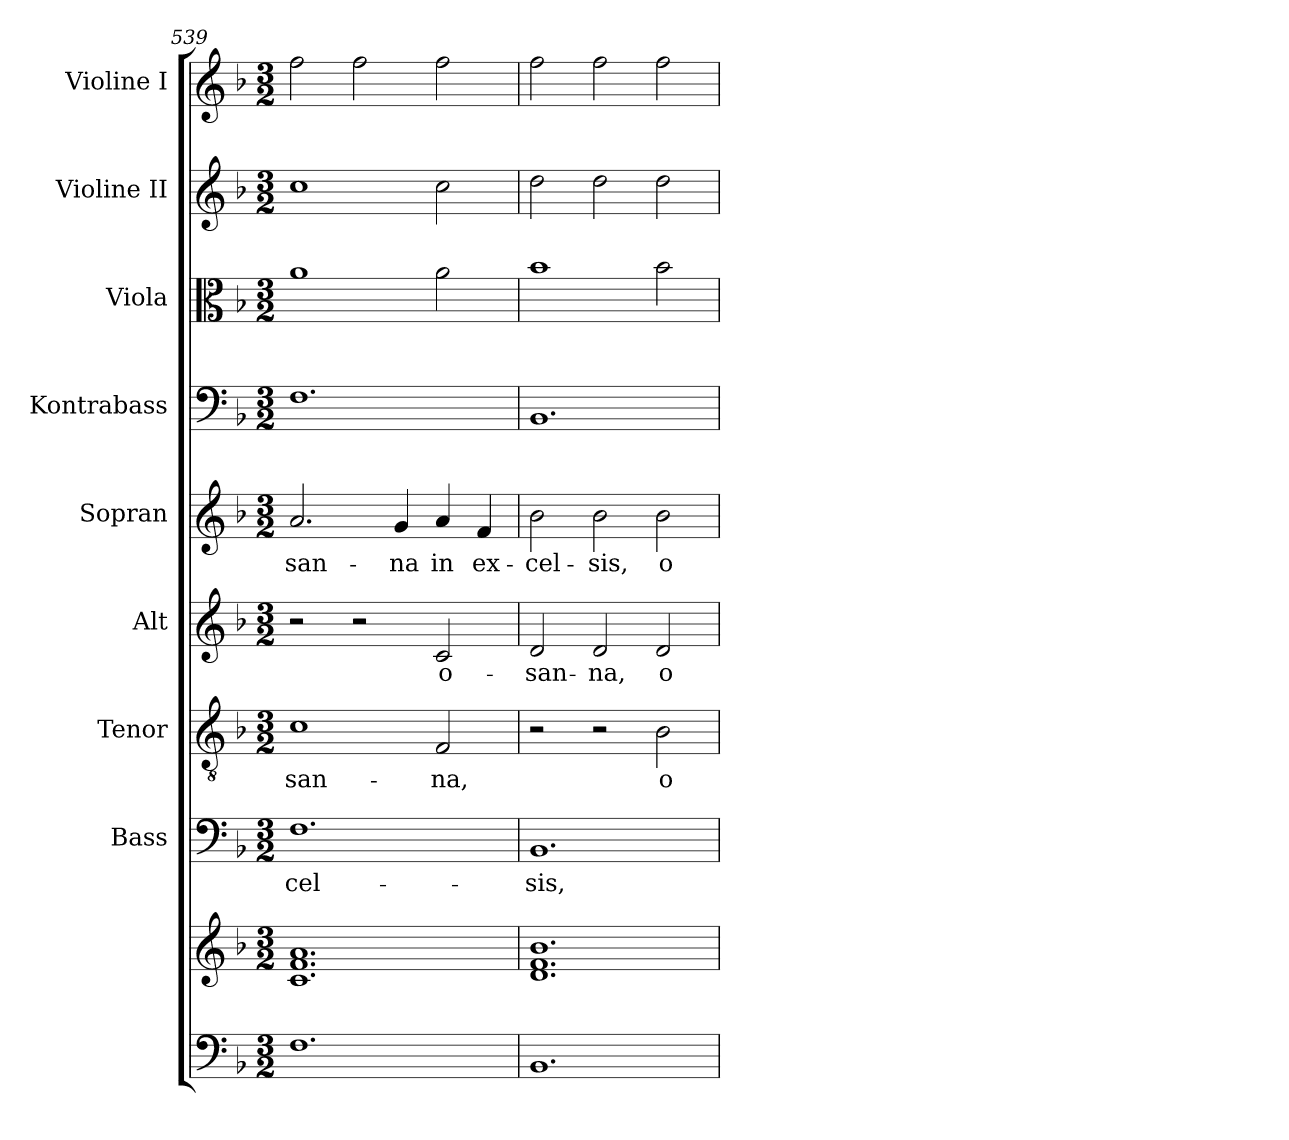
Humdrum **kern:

**kern	**kern	**kern	**text	**kern	**text	**kern	**text	**kern	**text	**kern	**kern	**kern	**kern
*part9	*part9	*part8	*part8	*part7	*part7	*part6	*part6	*part5	*part5	*part4	*part3	*part2	*part1
*staff10	*staff9	*staff8	*staff8	*staff7	*staff7	*staff6	*staff6	*staff5	*staff5	*staff4	*staff3	*staff2	*staff1
*	*	*I"Bass	*	*I"Tenor	*	*I"Alt	*	*I"Sopran	*	*I"Kontrabass	*I"Viola	*I"Violine II	*I"Violine I
*	*	*I'B.	*	*I'T.	*	*I'A.	*	*I'S.	*	*I'Kb.	*I'Vla.	*I'Vl. II	*I'Vl. I
!!LO:PB:g=z
*clefF4	*clefG2	*clefF4	*	*clefGv2	*	*clefG2	*	*clefG2	*	*clefF4	*clefC3	*clefG2	*clefG2
*	*	*	*	*	*	*	*	*	*	*ITrd7c12	*	*	*
*k[b-]	*k[b-]	*k[b-]	*	*k[b-]	*	*k[b-]	*	*k[b-]	*	*k[b-]	*k[b-]	*k[b-]	*k[b-]
*F:	*F:	*F:	*	*F:	*	*F:	*	*F:	*	*F:	*F:	*F:	*F:
*M3/2	*M3/2	*M3/2	*	*M3/2	*	*M3/2	*	*M3/2	*	*M3/2	*M3/2	*M3/2	*M3/2
=539	=539	=539	=539	=539	=539	=539	=539	=539	=539	=539	=539	=539	=539
!	!	!	!LO:LY:b	!	!LO:LY:b	!	!	!	!LO:LY:b	!	!	!	!
1.F	1.c 1.f 1.a	1.F	-cel-	1c	-san-	2r	.	2.a/	-san-	1.FF	1a	1cc	2ff\
.	.	.	.	.	.	2r	.	.	.	.	.	.	2ff\
!	!	!	!	!	!	!	!	!	!LO:LY:b	!	!	!	!
.	.	.	.	.	.	.	.	4g/	-na	.	.	.	.
!	!	!	!	!	!LO:LY:b	!	!LO:LY:b	!	!LO:LY:b	!	!	!	!
.	.	.	.	2F/	-na,	2c/	o-	4a/	in	.	2a\	2cc\	2ff\
!	!	!	!	!	!	!	!	!	!LO:LY:b	!	!	!	!
.	.	.	.	.	.	.	.	4f/	ex-	.	.	.	.
=540	=540	=540	=540	=540	=540	=540	=540	=540	=540	=540	=540	=540	=540
!	!	!	!LO:LY:b	!	!	!	!LO:LY:b	!	!LO:LY:b	!	!	!	!
1.BB-	1.d 1.f 1.b-	1.BB-	-sis,	2r	.	2d/	-san-	2b-\	-cel-	1.BBB-	1b-	2dd\	2ff\
!	!	!	!	!	!	!	!LO:LY:b	!	!LO:LY:b	!	!	!	!
.	.	.	.	2r	.	2d/	-na,	2b-\	-sis,	.	.	2dd\	2ff\
!	!	!	!	!	!LO:LY:b	!	!LO:LY:b	!	!LO:LY:b	!	!	!	!
.	.	.	.	2B-\	o-	2d/	o-	2b-\	o-	.	2b-\	2dd\	2ff\
=	=	=	=	=	=	=	=	=	=	=	=	=	=
*-	*-	*-	*-	*-	*-	*-	*-	*-	*-	*-	*-	*-	*-
